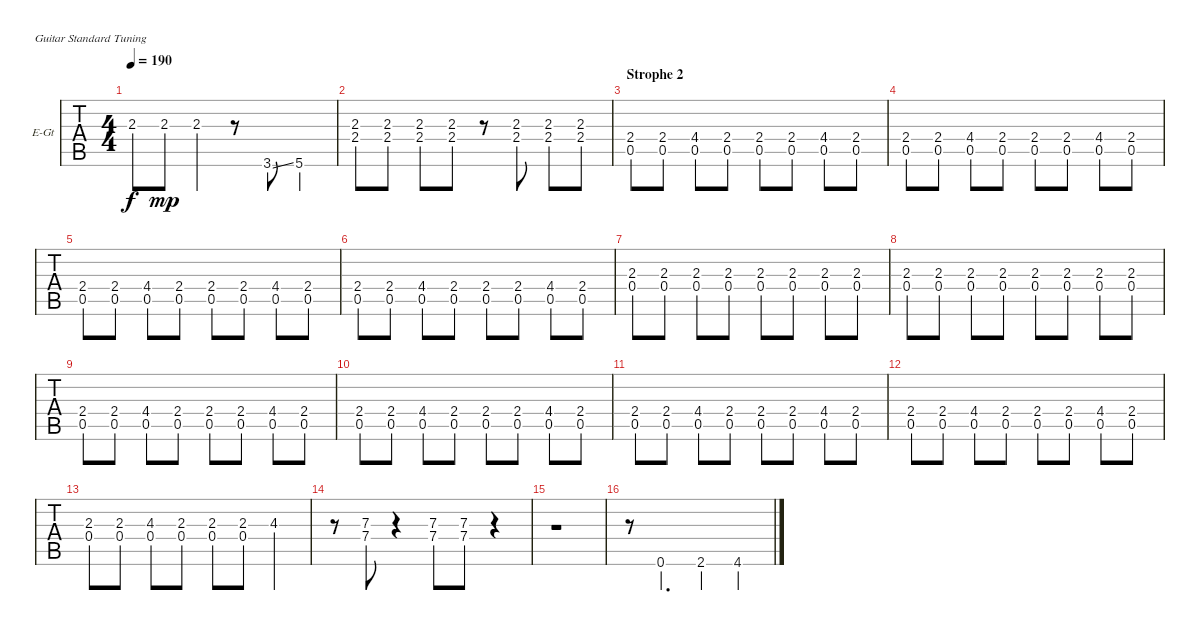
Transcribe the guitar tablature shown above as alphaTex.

\defaultSystemsLayout 4
\bracketExtendMode groupsimilarinstruments
\firstSystemTrackNameOrientation horizontal
\otherSystemsTrackNameOrientation horizontal
\track ("Guitar 2" "E-Gt") {instrument electricguitarclean}
\staff {tabs}
\tuning (E4 B3 G3 D3 A2 E2)
\ts (4 4)
\tempo 190
\clef g2
\ks c
2.3{t}.8{dy f} 2.3.8{dy mp} 2.3.4 r.8 3.6{ss}.8 5.6.4 |
(2.3 2.4).8 (2.3 2.4).8 (2.3 2.4).8 (2.3 2.4).8 r.8 (2.3 2.4).8 (2.3 2.4).8 (2.3 2.4).8 |
\section ("" "Strophe 2")
(2.4 0.5).8 (2.4 0.5).8 (4.4 0.5).8 (2.4 0.5).8 (2.4 0.5).8 (2.4 0.5).8 (4.4 0.5).8 (2.4 0.5).8 |
(2.4 0.5).8 (2.4 0.5).8 (4.4 0.5).8 (2.4 0.5).8 (2.4 0.5).8 (2.4 0.5).8 (4.4 0.5).8 (2.4 0.5).8 |
(2.4 0.5).8 (2.4 0.5).8 (4.4 0.5).8 (2.4 0.5).8 (2.4 0.5).8 (2.4 0.5).8 (4.4 0.5).8 (2.4 0.5).8 |
(2.4 0.5).8 (2.4 0.5).8 (4.4 0.5).8 (2.4 0.5).8 (2.4 0.5).8 (2.4 0.5).8 (4.4 0.5).8 (2.4 0.5).8 |
(2.3 0.4).8 (2.3 0.4).8 (2.3 0.4).8 (2.3 0.4).8 (2.3 0.4).8 (2.3 0.4).8 (2.3 0.4).8 (2.3 0.4).8 |
(2.3 0.4).8 (2.3 0.4).8 (2.3 0.4).8 (2.3 0.4).8 (2.3 0.4).8 (2.3 0.4).8 (2.3 0.4).8 (2.3 0.4).8 |
(2.4 0.5).8 (2.4 0.5).8 (4.4 0.5).8 (2.4 0.5).8 (2.4 0.5).8 (2.4 0.5).8 (4.4 0.5).8 (2.4 0.5).8 |
(2.4 0.5).8 (2.4 0.5).8 (4.4 0.5).8 (2.4 0.5).8 (2.4 0.5).8 (2.4 0.5).8 (4.4 0.5).8 (2.4 0.5).8 |
(2.4 0.5).8 (2.4 0.5).8 (4.4 0.5).8 (2.4 0.5).8 (2.4 0.5).8 (2.4 0.5).8 (4.4 0.5).8 (2.4 0.5).8 |
(2.4 0.5).8 (2.4 0.5).8 (4.4 0.5).8 (2.4 0.5).8 (2.4 0.5).8 (2.4 0.5).8 (4.4 0.5).8 (2.4 0.5).8 |
(2.3 0.4).8 (2.3 0.4).8 (4.3 0.4).8 (2.3 0.4).8 (2.3 0.4).8 (2.3 0.4).8 4.3.4 |
r.8 (7.3 7.4).8 r.4 (7.3 7.4).8 (7.3 7.4).8 r.4 |
r.1 |
r.8 0.6.4{d} 2.6.4 4.6.4
